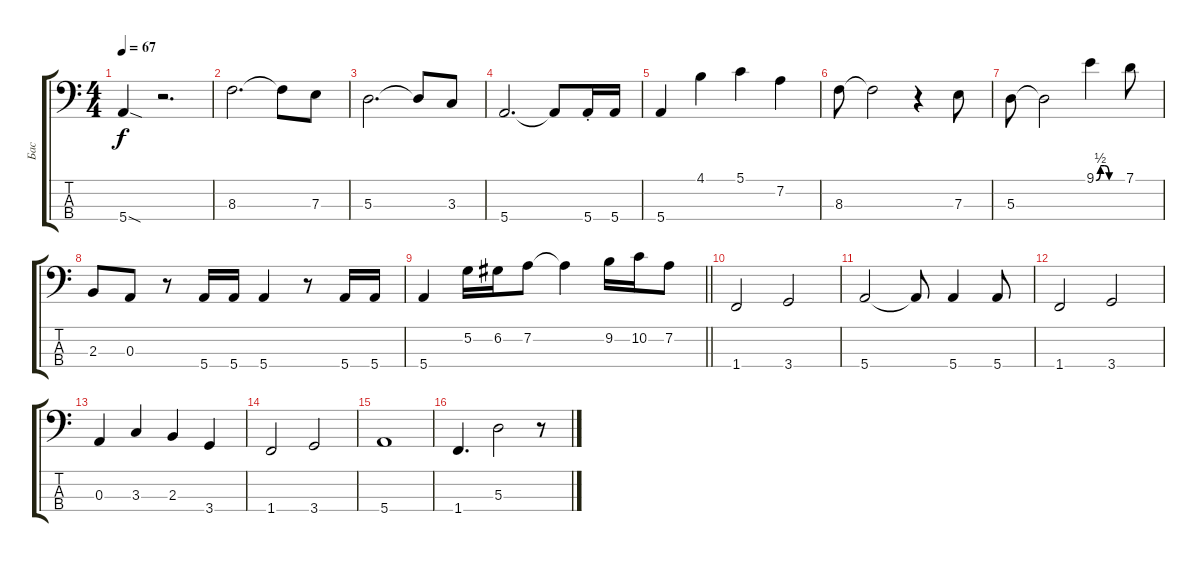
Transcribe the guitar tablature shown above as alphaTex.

\track ("Бас" "Бас") {instrument electricbassfinger}
\staff {score tabs}
\tuning (G2 D2 A1 E1) {hide}
\ts (4 4)
\tempo 67
\clef f4
\ks c
5.4{sod}.4{dy f} r.2{d} |
8.3.2{d} 8.3{t}.8 7.3.8 |
5.3.2{d} 5.3{t}.8 3.3.8 |
5.4.2{d} 5.4{t}.8 5.4{st}.16 5.4.16 |
5.4.4 4.1.4 5.1.4 7.2.4 |
8.3.8 8.3{t}.2 r.4 7.3.8 |
5.3.8 5.3{t}.2 9.1{be (custom 0 0 10 2 20 2 30 0 60 0)}.4 7.1.8 |
2.3.8 0.3.8 r.8 5.4.16 5.4.16 5.4.4 r.8 5.4.16 5.4.16 |
\barLineRight lightlight
5.4.4 5.2.16 6.2.16 7.2.8 7.2{t}.4 9.2.16 10.2.16 7.2.8 |
1.4.2 3.4.2 |
5.4.2 5.4{t}.8 5.4.4 5.4.8 |
1.4.2 3.4.2 |
0.3.4 3.3.4 2.3.4 3.4.4 |
1.4.2 3.4.2 |
5.4.1 |
1.4.4{d} 5.3.2 r.8
